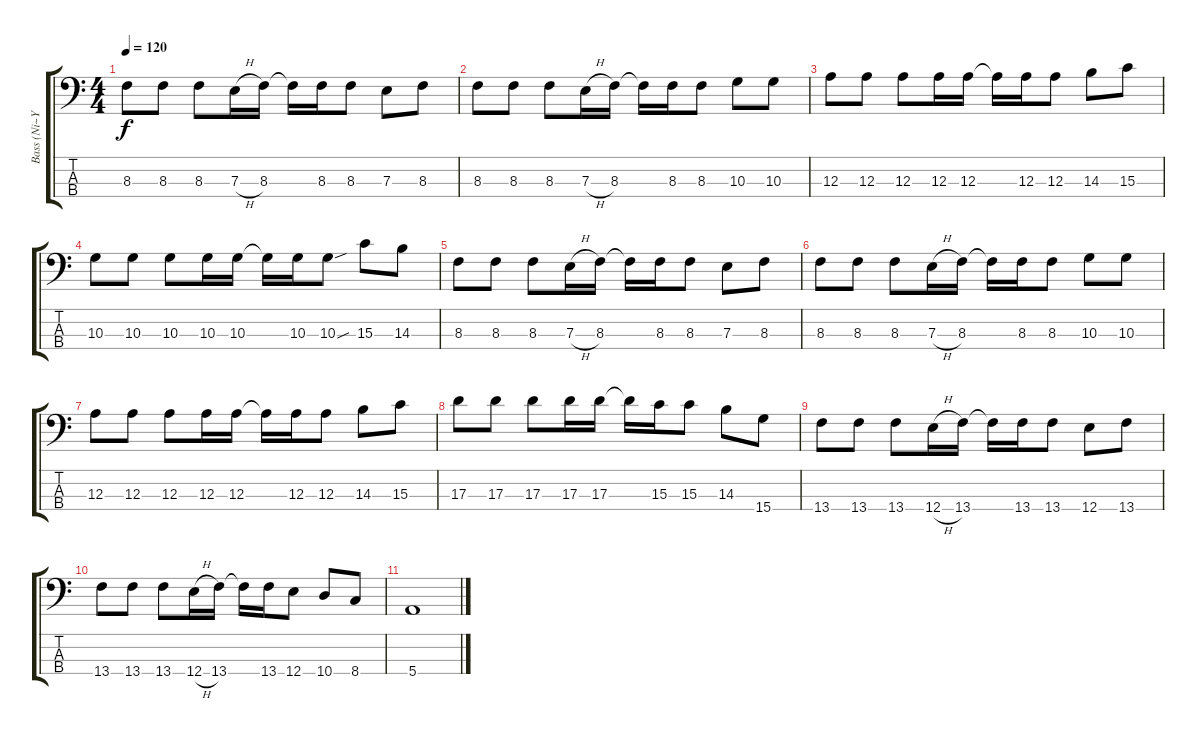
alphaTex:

\track ("Bass (Ni~Ya)" "Bass (Ni~Y") {instrument electricbassfinger}
\staff {score tabs}
\tuning (G2 D2 A1 E1) {hide}
\ts (4 4)
\tempo 120
\clef f4
\ks c
8.3.8{dy f} 8.3.8 8.3.8 7.3{h}.16 8.3.16 8.3{t}.16 8.3.16 8.3.8 7.3.8 8.3.8 |
8.3.8 8.3.8 8.3.8 7.3{h}.16 8.3.16 8.3{t}.16 8.3.16 8.3.8 10.3.8 10.3.8 |
12.3.8 12.3.8 12.3.8 12.3.16 12.3.16 12.3{t}.16 12.3.16 12.3.8 14.3.8 15.3.8 |
10.3.8 10.3.8 10.3.8 10.3.16 10.3.16 10.3{t}.16 10.3.16 10.3{sou}.8 15.3.8 14.3.8 |
8.3.8 8.3.8 8.3.8 7.3{h}.16 8.3.16 8.3{t}.16 8.3.16 8.3.8 7.3.8 8.3.8 |
8.3.8 8.3.8 8.3.8 7.3{h}.16 8.3.16 8.3{t}.16 8.3.16 8.3.8 10.3.8 10.3.8 |
12.3.8 12.3.8 12.3.8 12.3.16 12.3.16 12.3{t}.16 12.3.16 12.3.8 14.3.8 15.3.8 |
17.3.8 17.3.8 17.3.8 17.3.16 17.3.16 17.3{t}.16 15.3.16 15.3.8 14.3.8 15.4.8 |
13.4.8 13.4.8 13.4.8 12.4{h}.16 13.4.16 13.4{t}.16 13.4.16 13.4.8 12.4.8 13.4.8 |
13.4.8 13.4.8 13.4.8 12.4{h}.16 13.4.16 13.4{t}.16 13.4.16 12.4.8 10.4.8 8.4.8 |
5.4.1
